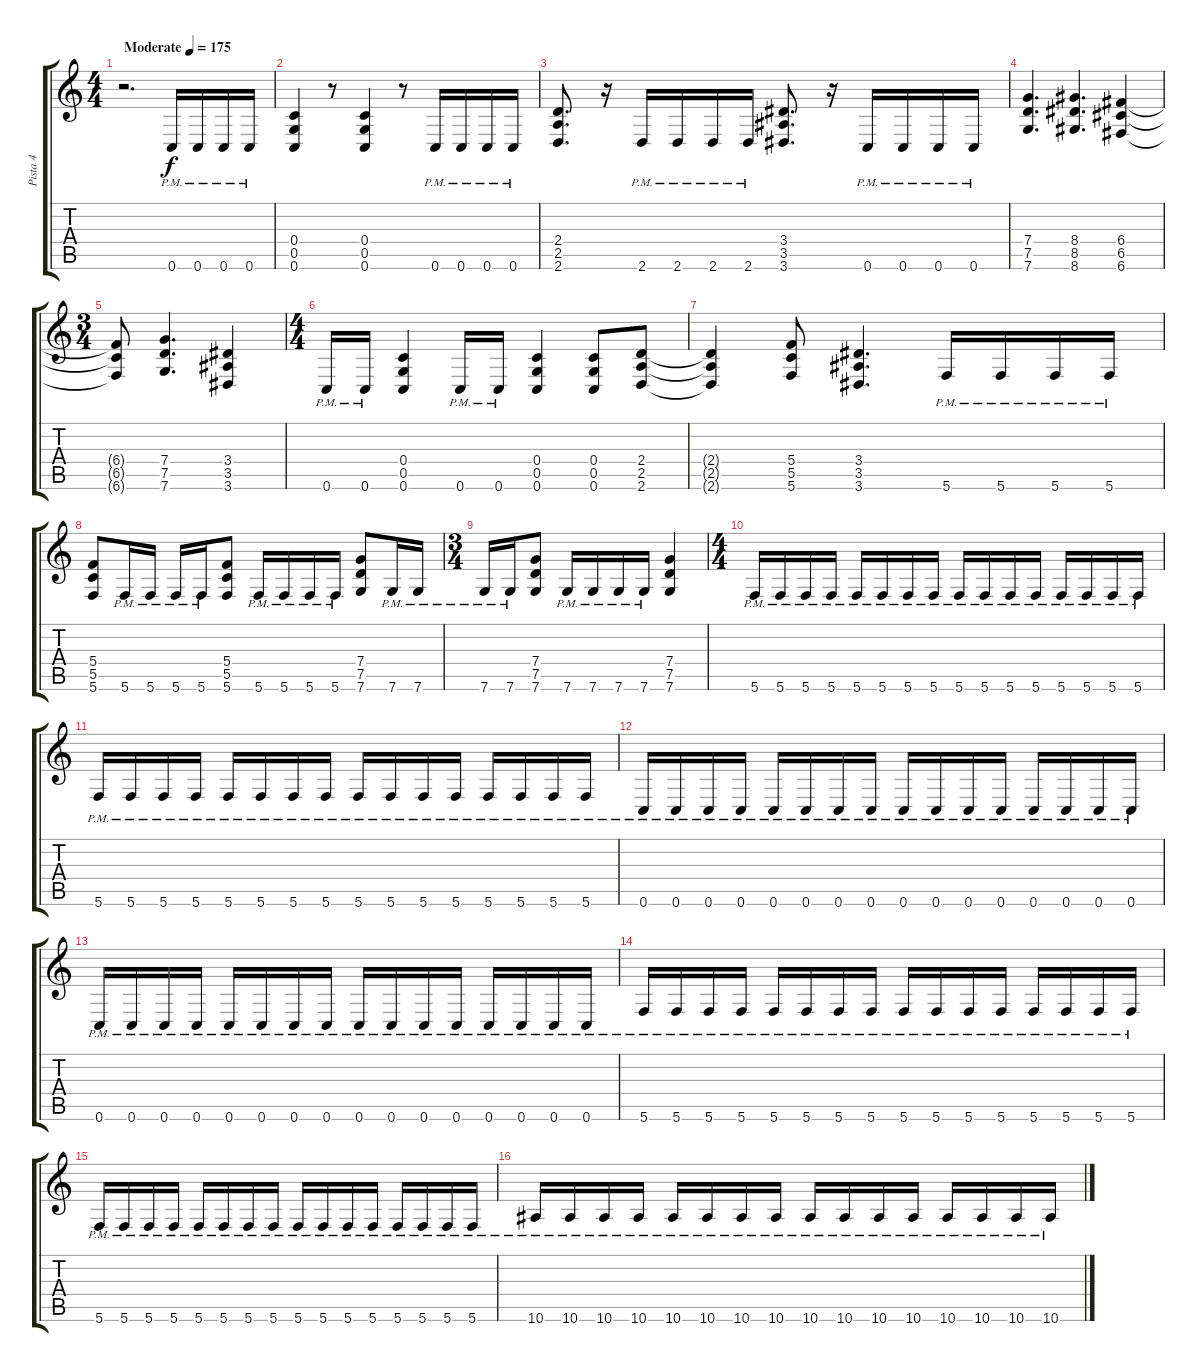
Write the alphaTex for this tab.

\track ("Pista 4" "Pista 4") {instrument distortionguitar}
\staff {score tabs}
\tuning (E4 C4 G3 C3 G2 C2) {hide}
\ts (4 4)
\tempo (175 "Moderate")
\clef g2
\ks c
r.2{d dy f instrument distortionguitar} 0.6{pm}.16 0.6{pm}.16 0.6{pm}.16 0.6{pm}.16 |
(0.4 0.5 0.6).4 r.8 (0.4 0.5 0.6).4 r.8 0.6{pm}.16 0.6{pm}.16 0.6{pm}.16 0.6{pm}.16 |
(2.4 2.5 2.6).8{d} r.16 2.6{pm}.16 2.6{pm}.16 2.6{pm}.16 2.6{pm}.16 (3.4 3.5 3.6).8{d} r.16 0.6{pm}.16 0.6{pm}.16 0.6{pm}.16 0.6{pm}.16 |
(7.4 7.5 7.6).4{d} (8.4 8.5 8.6).4{d} (6.4 6.5 6.6).4 |
\ts (3 4)
(6.4{t} 6.5{t} 6.6{t}).8 (7.4 7.5 7.6).4{d} (3.4 3.5 3.6).4 |
\ts (4 4)
0.6{pm}.16 0.6{pm}.16 (0.4 0.5 0.6).4 0.6{pm}.16 0.6{pm}.16 (0.4 0.5 0.6).4 (0.4 0.5 0.6).8 (2.4 2.5 2.6).8 |
(2.4{t} 2.5{t} 2.6{t}).4 (5.4 5.5 5.6).8 (3.4 3.5 3.6).4{d} 5.6{pm}.16 5.6{pm}.16 5.6{pm}.16 5.6{pm}.16 |
(5.4 5.5 5.6).8 5.6{pm}.16 5.6{pm}.16 5.6{pm}.16 5.6{pm}.16 (5.4 5.5 5.6).8 5.6{pm}.16 5.6{pm}.16 5.6{pm}.16 5.6{pm}.16 (7.4 7.5 7.6).8 7.6{pm}.16 7.6{pm}.16 |
\ts (3 4)
7.6{pm}.16 7.6{pm}.16 (7.4 7.5 7.6).8 7.6{pm}.16 7.6{pm}.16 7.6{pm}.16 7.6{pm}.16 (7.4 7.5 7.6).4 |
\ts (4 4)
5.6{pm}.16 5.6{pm}.16 5.6{pm}.16 5.6{pm}.16 5.6{pm}.16 5.6{pm}.16 5.6{pm}.16 5.6{pm}.16 5.6{pm}.16 5.6{pm}.16 5.6{pm}.16 5.6{pm}.16 5.6{pm}.16 5.6{pm}.16 5.6{pm}.16 5.6{pm}.16 |
5.6{pm}.16 5.6{pm}.16 5.6{pm}.16 5.6{pm}.16 5.6{pm}.16 5.6{pm}.16 5.6{pm}.16 5.6{pm}.16 5.6{pm}.16 5.6{pm}.16 5.6{pm}.16 5.6{pm}.16 5.6{pm}.16 5.6{pm}.16 5.6{pm}.16 5.6{pm}.16 |
0.6{pm}.16 0.6{pm}.16 0.6{pm}.16 0.6{pm}.16 0.6{pm}.16 0.6{pm}.16 0.6{pm}.16 0.6{pm}.16 0.6{pm}.16 0.6{pm}.16 0.6{pm}.16 0.6{pm}.16 0.6{pm}.16 0.6{pm}.16 0.6{pm}.16 0.6{pm}.16 |
0.6{pm}.16 0.6{pm}.16 0.6{pm}.16 0.6{pm}.16 0.6{pm}.16 0.6{pm}.16 0.6{pm}.16 0.6{pm}.16 0.6{pm}.16 0.6{pm}.16 0.6{pm}.16 0.6{pm}.16 0.6{pm}.16 0.6{pm}.16 0.6{pm}.16 0.6{pm}.16 |
5.6{pm}.16 5.6{pm}.16 5.6{pm}.16 5.6{pm}.16 5.6{pm}.16 5.6{pm}.16 5.6{pm}.16 5.6{pm}.16 5.6{pm}.16 5.6{pm}.16 5.6{pm}.16 5.6{pm}.16 5.6{pm}.16 5.6{pm}.16 5.6{pm}.16 5.6{pm}.16 |
5.6{pm}.16 5.6{pm}.16 5.6{pm}.16 5.6{pm}.16 5.6{pm}.16 5.6{pm}.16 5.6{pm}.16 5.6{pm}.16 5.6{pm}.16 5.6{pm}.16 5.6{pm}.16 5.6{pm}.16 5.6{pm}.16 5.6{pm}.16 5.6{pm}.16 5.6{pm}.16 |
10.6{pm}.16 10.6{pm}.16 10.6{pm}.16 10.6{pm}.16 10.6{pm}.16 10.6{pm}.16 10.6{pm}.16 10.6{pm}.16 10.6{pm}.16 10.6{pm}.16 10.6{pm}.16 10.6{pm}.16 10.6{pm}.16 10.6{pm}.16 10.6{pm}.16 10.6{pm}.16
